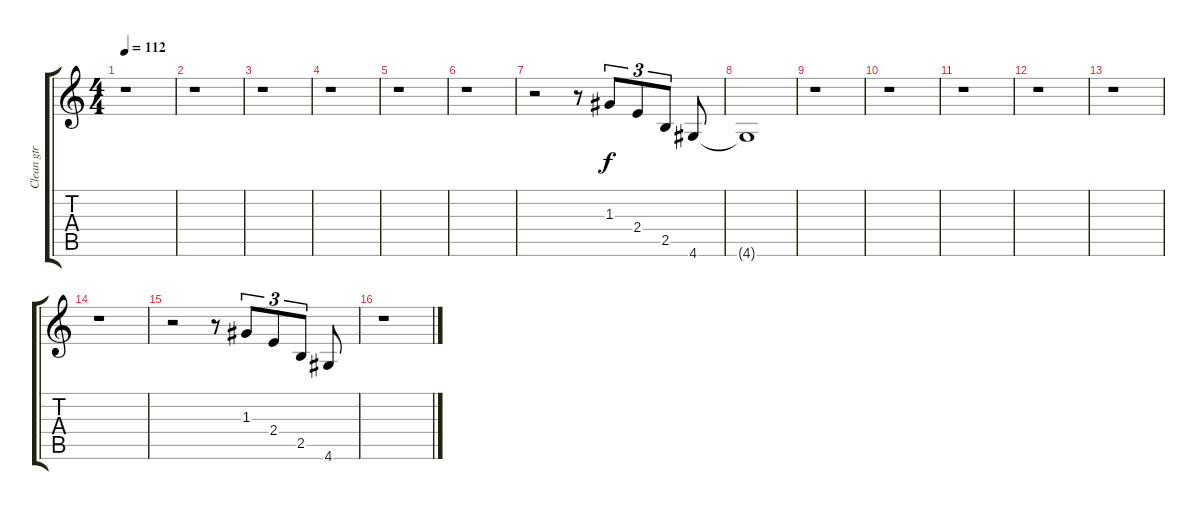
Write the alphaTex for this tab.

\track ("Clean gtr 2" "Clean gtr ") {instrument electricguitarclean}
\staff {score tabs}
\tuning (E4 B3 G3 D3 A2 E2) {hide}
\ts (4 4)
\tempo 112
\clef g2
\ks c
r.1{dy f instrument electricguitarclean} |
r.1 |
r.1 |
r.1 |
r.1 |
r.1 |
r.2 r.8 1.3.8{tu (3 2)} 2.4.8{tu (3 2)} 2.5.8{tu (3 2)} 4.6.8 |
4.6{t}.1 |
r.1 |
r.1 |
r.1 |
r.1 |
r.1 |
r.1 |
r.2 r.8 1.3.8{tu (3 2)} 2.4.8{tu (3 2)} 2.5.8{tu (3 2)} 4.6.8 |
r.1
